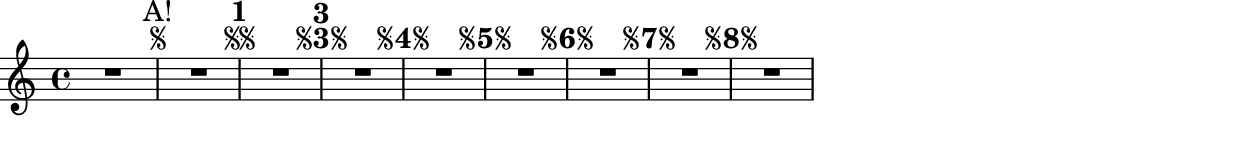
%% Generated by lilypond-book
%% Options: [exampleindent=10.16\mm,indent=0\mm,line-width=160\mm,paper-height=845.047\pt,paper-width=597.508\pt,papersize='(cons (* 597.508 pt) (* 845.047 pt))]
\include "lilypond-book-preamble.ly"


% ****************************************************************
% Start cut-&-pastable-section
% ****************************************************************

#(ly:set-option 'eps-box-padding 3.000000)



\paper {
  #(set-paper-size '(cons (* 597.508 pt) (* 845.047 pt)))
  indent = 0\mm
  line-width = 160\mm
  % offset the left padding, also add 1mm as lilypond creates cropped
  % images with a little space on the right
  line-width = #(- line-width (* mm  3.000000) (* mm 1))
}

\layout {
  
}




% ****************************************************************
% ly snippet:
% ****************************************************************
\sourcefilename "/lilypond-2.25.15/input/regression/mark-tracking-conflict-specific-segno-mark.ly"
\sourcefileline 0
\version "2.23.6"
#(ly:set-option 'warning-as-error #t)

\header {
  texidoc = "LilyPond issues warnings when @code{\\segnoMark @var{n}}
conflicts with certain other simultaneous marks, and engraves only the
first.

Segno marks 1 to@tie{}3 should appear with various rehearsal marks.
Segno marks 4 to@tie{}8 should appear alone."
}

\layout {
  \context {
    \Score
    rehearsalMarkFormatter = #format-mark-numbers
  }
}

\parallelMusic upper,lower {
  R1 \segnoMark 1 |
  R1 \mark "A!" |
  %% no warning

  R1 \segnoMark 2 |
  R1 \mark \default |
  %% no warning

  R1 \segnoMark 3 |
  R1 \mark 3 |
  %% no warning

  R1 \segnoMark 4 |
  R1 \segnoMark \default |
  %% no warning

  R1 \segnoMark 5 |
  R1 \segnoMark 9 |
  #(ly:expect-warning (ly:translate-cpp-warning-scheme
                       "conflict with event: `%s'") "segno-mark-event")
  #(ly:expect-warning (ly:translate-cpp-warning-scheme
                       "discarding event: `%s'") "segno-mark-event")

  R1 \segnoMark 6 |
  R1 \codaMark \default |
  #(ly:expect-warning (ly:translate-cpp-warning-scheme
                       "conflict with event: `%s'") "segno-mark-event")
  #(ly:expect-warning (ly:translate-cpp-warning-scheme
                       "discarding event: `%s'") "coda-mark-event")

  R1 \segnoMark 7 |
  R1 \codaMark 3 |
  #(ly:expect-warning (ly:translate-cpp-warning-scheme
                       "conflict with event: `%s'") "segno-mark-event")
  #(ly:expect-warning (ly:translate-cpp-warning-scheme
                       "discarding event: `%s'") "coda-mark-event")

  R1 \segnoMark 8 |
  R1 \sectionLabel "Coda" |
  #(ly:expect-warning (ly:translate-cpp-warning-scheme
                       "conflict with event: `%s'") "segno-mark-event")
  #(ly:expect-warning (ly:translate-cpp-warning-scheme
                       "discarding event: `%s'") "section-label-event")

  R1 |
  R1 |
}

\new Staff <<
  \new Voice \upper
  \new Voice \lower
>>



% ****************************************************************
% end ly snippet
% ****************************************************************
